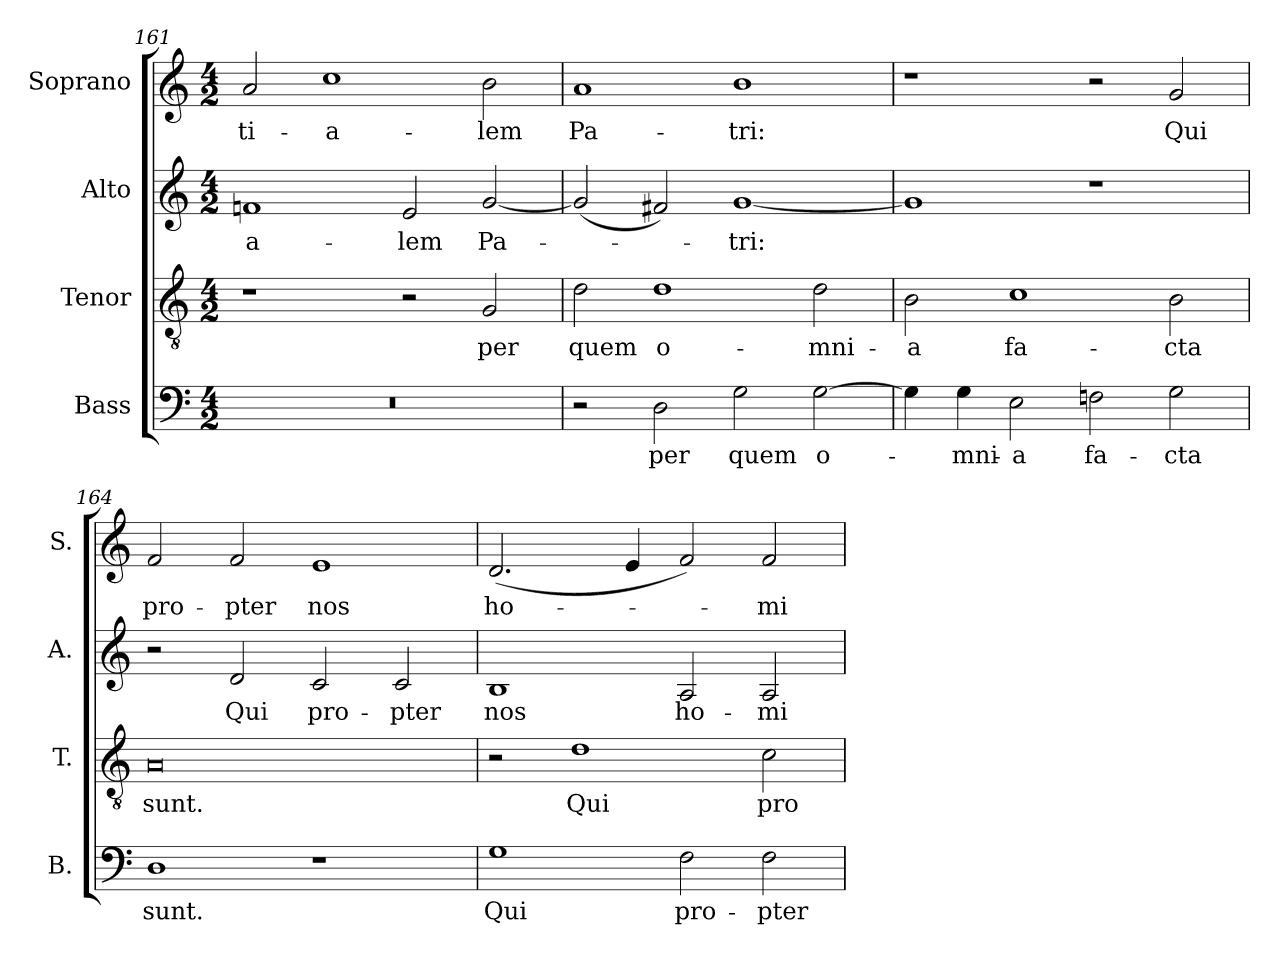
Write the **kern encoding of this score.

**kern	**text	**kern	**text	**kern	**text	**kern	**text
*part4	*part4	*part3	*part3	*part2	*part2	*part1	*part1
*staff4	*staff4	*staff3	*staff3	*staff2	*staff2	*staff1	*staff1
*I"Bass	*	*I"Tenor	*	*I"Alto	*	*I"Soprano	*
*I'B.	*	*I'T.	*	*I'A.	*	*I'S.	*
*clefF4	*	*clefGv2	*	*clefG2	*	*clefG2	*
*	*	*ITrd7c12	*	*	*	*	*
*k[]	*	*k[]	*	*k[]	*	*k[]	*
*C:	*	*C:	*	*C:	*	*C:	*
*M4/2	*	*M4/2	*	*M4/2	*	*M4/2	*
=161	=161	=161	=161	=161	=161	=161	=161
!LO:N:vis=1	!	!	!	!	!	!	!
!	!	!	!	!	!LO:LY:b:color=#000000	!	!
!	!	!	!	!	!	!	!LO:LY:b:color=#000000
0r	.	1r	.	1fni	-a-	2ai/	-ti-
!	!	!	!	!	!	!	!LO:LY:b:color=#000000
.	.	.	.	.	.	1cci	-a-
!	!	!	!	!	!LO:LY:b:color=#000000	!	!
.	.	2r	.	2ei/	-lem	.	.
!	!	!	!LO:LY:b:color=#000000	!	!	!	!
!	!	!	!	!	!LO:LY:b:color=#000000	!	!
!	!	!	!	!	!	!	!LO:LY:b:color=#000000
.	.	2GGi/	per	[2gi/	Pa-	2bi\	-lem
=162	=162	=162	=162	=162	=162	=162	=162
!	!	!	!LO:LY:b:color=#000000	!	!	!	!
!	!	!	!	!	!	!	!LO:LY:b:color=#000000
2r	.	2Di\	quem	(2gi/]	.	1ai	Pa-
!	!LO:LY:b:color=#000000	!	!	!	!	!	!
!	!	!	!LO:LY:b:color=#000000	!	!	!	!
2Di\	per	1Di	o-	2f#Xi/)	.	.	.
!	!LO:LY:b:color=#000000	!	!	!	!	!	!
!	!	!	!	!	!LO:LY:b:color=#000000	!	!
!	!	!	!	!	!	!	!LO:LY:b:color=#000000
2Gi\	quem	.	.	[1gi	-tri:	1bi	-tri:
!	!LO:LY:b:color=#000000	!	!	!	!	!	!
!	!	!	!LO:LY:b:color=#000000	!	!	!	!
[2Gi\	o-	2Di\	-mni-	.	.	.	.
=163	=163	=163	=163	=163	=163	=163	=163
!	!	!	!LO:LY:b:color=#000000	!	!	!	!
4Gi\]	.	2BBi\	-a	1gi]	.	1r	.
!	!LO:LY:b:color=#000000	!	!	!	!	!	!
4Gi\	-mni-	.	.	.	.	.	.
!	!LO:LY:b:color=#000000	!	!	!	!	!	!
!	!	!	!LO:LY:b:color=#000000	!	!	!	!
2Ei\	-a	1Ci	fa-	.	.	.	.
!	!LO:LY:b:color=#000000	!	!	!	!	!	!
2Fni\	fa-	.	.	1r	.	2r	.
!	!LO:LY:b:color=#000000	!	!	!	!	!	!
!	!	!	!LO:LY:b:color=#000000	!	!	!	!
!	!	!	!	!	!	!	!LO:LY:b:color=#000000
2Gi\	-cta	2BBi\	-cta	.	.	2gi/	Qui
=164	=164	=164	=164	=164	=164	=164	=164
!	!LO:LY:b:color=#000000	!	!	!	!	!	!
!	!	!	!LO:LY:b:color=#000000	!	!	!	!
!	!	!	!	!	!	!	!LO:LY:b:color=#000000
1Di	sunt.	0AAi	sunt.	2r	.	2fi/	pro-
!	!	!	!	!	!LO:LY:b:color=#000000	!	!
!	!	!	!	!	!	!	!LO:LY:b:color=#000000
.	.	.	.	2di/	Qui	2fi/	-pter
!	!	!	!	!	!LO:LY:b:color=#000000	!	!
!	!	!	!	!	!	!	!LO:LY:b:color=#000000
1r	.	.	.	2ci/	pro-	1ei	nos
!	!	!	!	!	!LO:LY:b:color=#000000	!	!
.	.	.	.	2ci/	-pter	.	.
!!LO:PB:g=z
=165	=165	=165	=165	=165	=165	=165	=165
!	!LO:LY:b:color=#000000	!	!	!	!	!	!
!	!	!	!	!	!LO:LY:b:color=#000000	!	!
!	!	!	!	!	!	!	!LO:LY:b:color=#000000
1Gi	Qui	2r	.	1Bi	nos	(2.di/	ho-
!	!	!	!LO:LY:b:color=#000000	!	!	!	!
.	.	1Di	Qui	.	.	.	.
.	.	.	.	.	.	4ei/	.
!	!LO:LY:b:color=#000000	!	!	!	!	!	!
!	!	!	!	!	!LO:LY:b:color=#000000	!	!
2Fi\	pro-	.	.	2Ai/	ho-	2fi/)	.
!	!LO:LY:b:color=#000000	!	!	!	!	!	!
!	!	!	!LO:LY:b:color=#000000	!	!	!	!
!	!	!	!	!	!LO:LY:b:color=#000000	!	!
!	!	!	!	!	!	!	!LO:LY:b:color=#000000
2Fi\	-pter	2Ci\	pro-	2Ai/	-mi-	2fi/	-mi-
=	=	=	=	=	=	=	=
*-	*-	*-	*-	*-	*-	*-	*-
